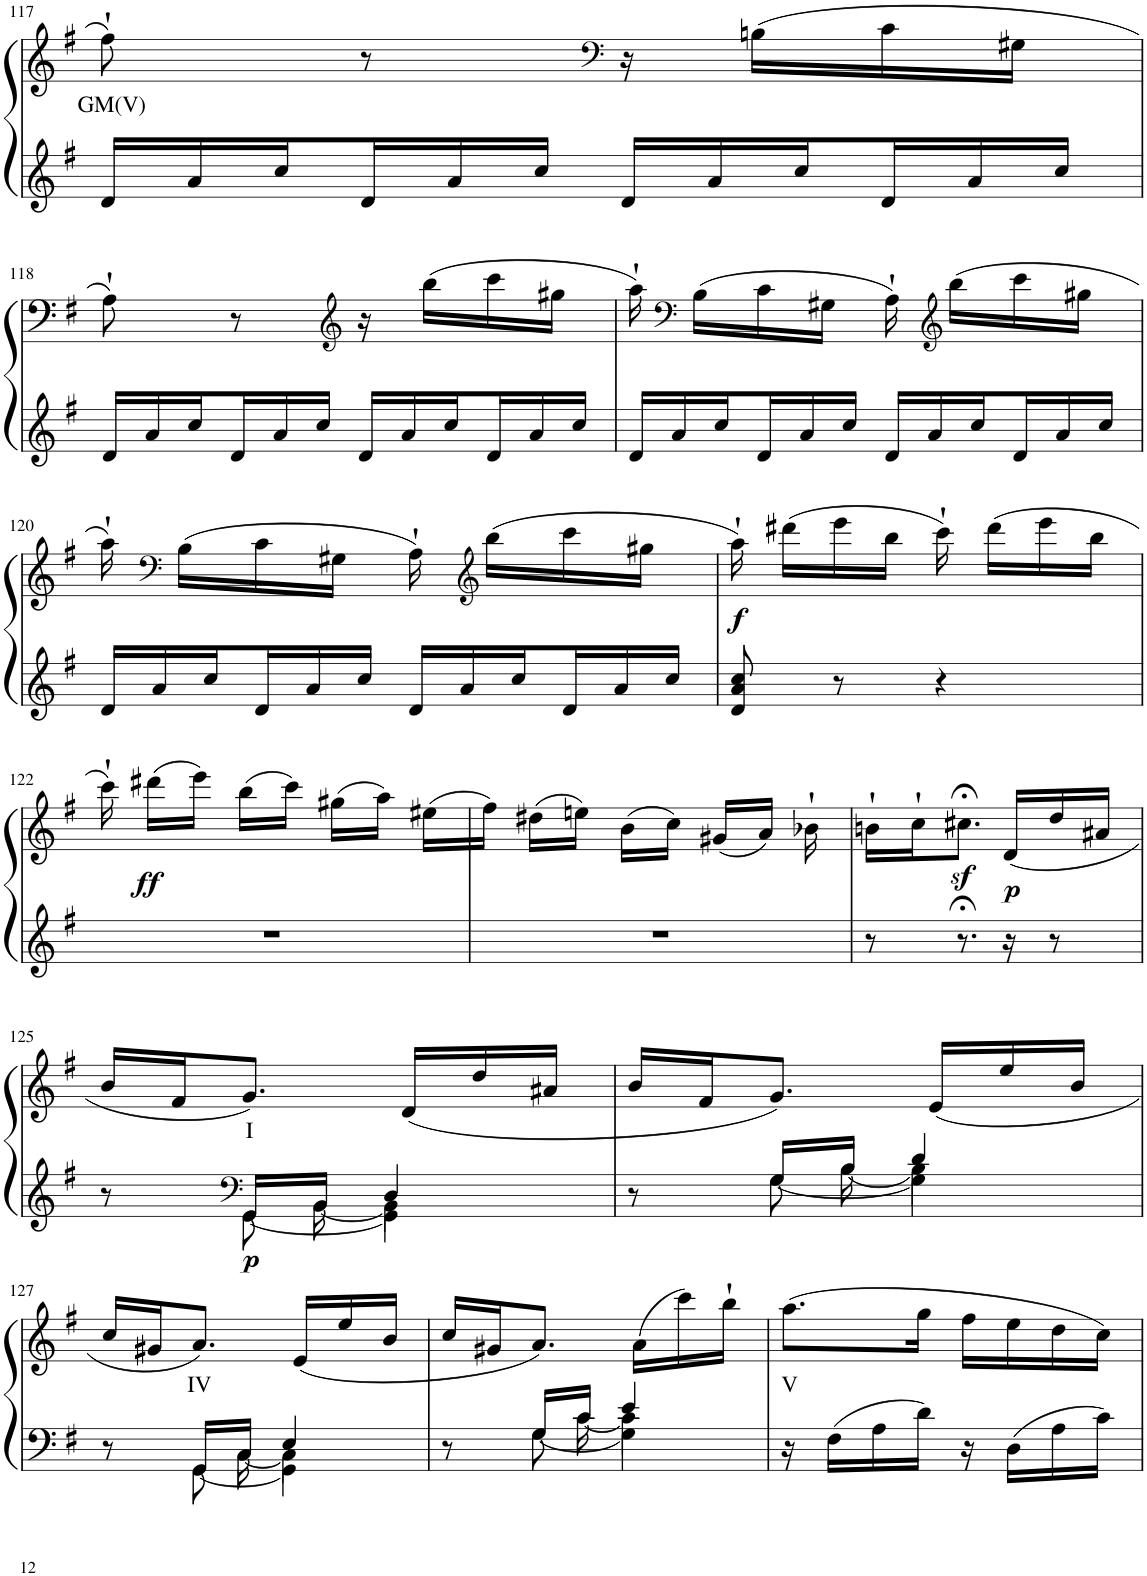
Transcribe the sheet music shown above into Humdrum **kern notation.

**kern	**kern	**text	**dynam
*part1	*part1	*part1	*part1
*staff2	*staff1	*staff1	*staff1/2
*I"Piano	*	*	*
*I'Pno	*	*	*
!!LO:PB:g=z
*clefG2	*clefG2	*	*
*k[f#]	*k[f#]	*	*
*M2/4	*M2/4	*	*
*Xtuplet	*	*	*
=117	=117	=117	=117
!	!	!LO:LY:b	!
24d/LL	8ff#'`\	GM(V)	.
24a/	.	.	.
24cc/	.	.	.
24d/	8r	.	.
24a/	.	.	.
24cc/JJ	.	.	.
*	*clefF4	*	*
24d/LL	16r	.	.
24a/	.	.	.
.	(16Bn\LL	.	.
24cc/	.	.	.
24d/	16c\	.	.
24a/	.	.	.
.	16G#X\JJ	.	.
24cc/JJ	.	.	.
!!LO:LB:g=z
=118	=118	=118	=118
24d/LL	8A'`\)	.	.
24a/	.	.	.
24cc/	.	.	.
24d/	8r	.	.
24a/	.	.	.
24cc/JJ	.	.	.
*	*clefG2	*	*
24d/LL	16r	.	.
24a/	.	.	.
.	(16bb\LL	.	.
24cc/	.	.	.
24d/	16ccc\	.	.
24a/	.	.	.
.	16gg#X\JJ	.	.
24cc/JJ	.	.	.
=119	=119	=119	=119
24d/LL	16aa'`\)	.	.
24a/	.	.	.
*	*clefF4	*	*
.	(16B\LL	.	.
24cc/	.	.	.
24d/	16c\	.	.
24a/	.	.	.
.	16G#X\JJ	.	.
24cc/JJ	.	.	.
24d/LL	16A'`\)	.	.
24a/	.	.	.
*	*clefG2	*	*
.	(16bb\LL	.	.
24cc/	.	.	.
24d/	16ccc\	.	.
24a/	.	.	.
.	16gg#X\JJ	.	.
24cc/JJ	.	.	.
!!LO:LB:g=z
=120	=120	=120	=120
24d/LL	16aa'`\)	.	.
24a/	.	.	.
*	*clefF4	*	*
.	(16B\LL	.	.
24cc/	.	.	.
24d/	16c\	.	.
24a/	.	.	.
.	16G#X\JJ	.	.
24cc/JJ	.	.	.
24d/LL	16A'`\)	.	.
24a/	.	.	.
*	*clefG2	*	*
.	(16bb\LL	.	.
24cc/	.	.	.
24d/	16ccc\	.	.
24a/	.	.	.
.	16gg#X\JJ	.	.
24cc/JJ	.	.	.
=121	=121	=121	=121
!	!	!	!LO:DY:b
8d/ 8a/ 8cc/	16aa'`\)	.	f
.	(16ddd#X\LL	.	.
8r	16eee\	.	.
.	16bb\JJ	.	.
4r	16ccc'`\)	.	.
.	(16ddd#\LL	.	.
.	16eee\	.	.
.	16bb\JJ	.	.
!!LO:LB:g=z
=122	=122	=122	=122
2r	16ccc'`\)	.	.
!	!	!	!LO:DY:b
.	(16ddd#X\LL	.	ff
.	16eee\JJ)	.	.
.	(16bb\LL	.	.
.	16ccc\JJ)	.	.
.	(16gg#X\LL	.	.
.	16aa\JJ)	.	.
.	(16ee#X\LL	.	.
=123	=123	=123	=123
2r	16ff#\JJ)	.	.
.	(16dd#X\LL	.	.
.	16een\JJ)	.	.
.	(16b\LL	.	.
.	16cc\JJ)	.	.
.	(16g#X/LL	.	.
.	16a/JJ)	.	.
.	16b-X'`\	.	.
=124	=124	=124	=124
8r	16bn'`\LL	.	.
.	16cc'`\J	.	.
8.r;<	8.cc#Xz<;<\J	.	.
!	!	!	!LO:DY:b
16r	(<16d/LL	.	p
8r	16dd/	.	.
.	16a#X/JJ	.	.
!!LO:LB:g=z
=125	=125	=125	=125
*^	*	*	*
*	*^	*	*	*
8r	8ryy	8.ryy	16b/LL	.	.
.	.	.	16f#/J	.	.
*clefF4	*	*	*	*	*
!	!	!	!	!LO:LY:b	!LO:DY:b=2
16GG/LL	[8GG\	.	8.g/J)	I	p
16BB/JJ	.	[16BB\	.	.	.
4D/	4GG\]	4BB\]	.	.	.
.	.	.	(<16d/LL	.	.
.	.	.	16dd/	.	.
.	.	.	16a#X/JJ	.	.
=126	=126	=126	=126	=126	=126
8r	8ryy	8.ryy	16b/LL	.	.
.	.	.	16f#/J	.	.
16G/LL	[8G\	.	8.g/J)	.	.
16B/JJ	.	[16B\	.	.	.
4d/	4G\]	4B\]	.	.	.
.	.	.	(<16e/LL	.	.
.	.	.	16ee/	.	.
.	.	.	16b/JJ	.	.
!!LO:LB:g=z
=127	=127	=127	=127	=127	=127
8r	8ryy	8.ryy	16cc/LL	.	.
.	.	.	16g#X/J	.	.
!	!	!	!	!LO:LY:b	!
16GG/LL	[8GG\	.	8.a/J)	IV	.
16C/JJ	.	[16C\	.	.	.
4E/	4GG\]	4C\]	.	.	.
.	.	.	(<16e/LL	.	.
.	.	.	16ee/	.	.
.	.	.	16b/JJ	.	.
=128	=128	=128	=128	=128	=128
8r	8ryy	8.ryy	16cc/LL	.	.
.	.	.	16g#X/J	.	.
16G/LL	[8G\	.	8.a/J)	.	.
16c/JJ	.	[16c\	.	.	.
4e/	4G\]	4c\]	.	.	.
.	.	.	(16a\LL	.	.
.	.	.	16ccc\)	.	.
.	.	.	16bb'`\JJ	.	.
*v	*v	*v	*	*	*
=129	=129	=129	=129
!	!	!LO:LY:b	!
16r	(8.aa\L	V	.
16F#\LL	.	.	.
16A\	.	.	.
16d\JJ	16gg\Jk	.	.
16r	16ff#\LL	.	.
16D\LL	16ee\	.	.
16A\	16dd\	.	.
16c\JJ	16cc\JJ)	.	.
=	=	=	=
*-	*-	*-	*-
